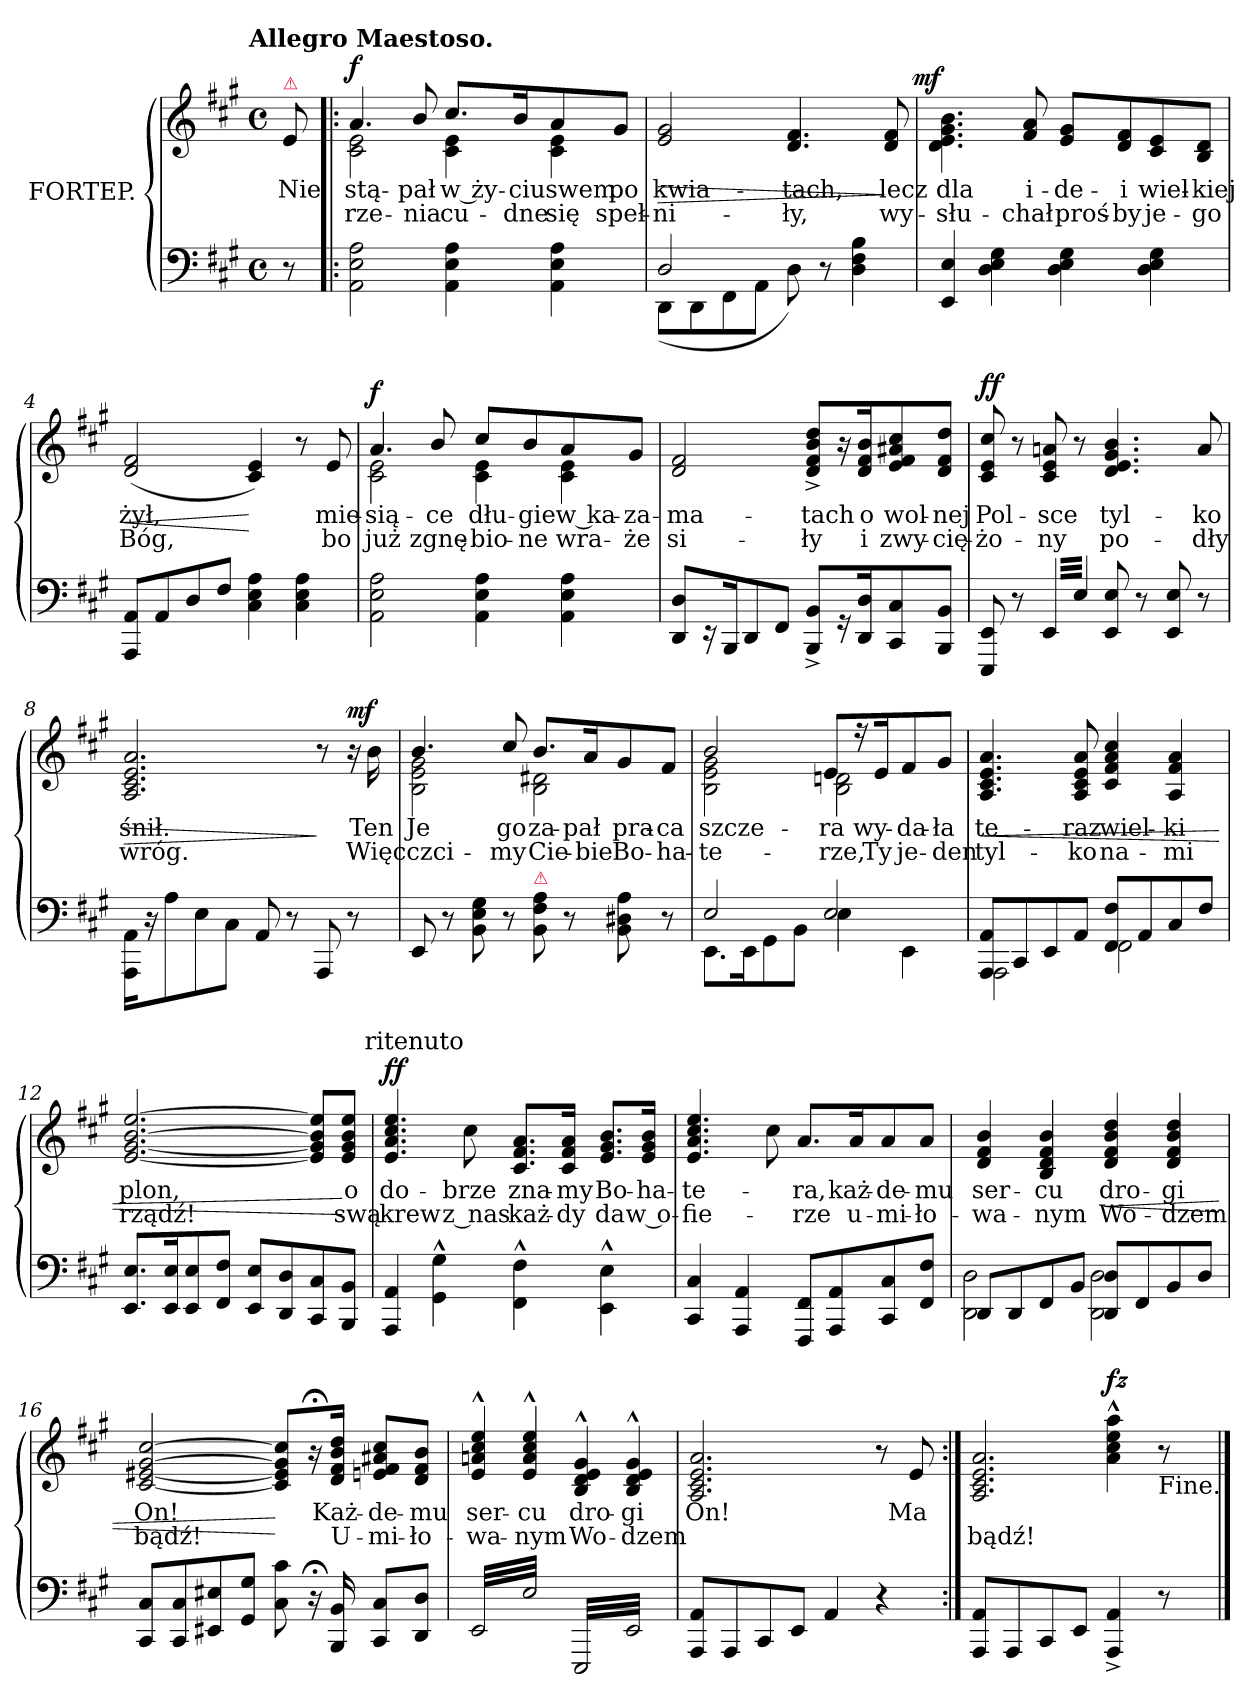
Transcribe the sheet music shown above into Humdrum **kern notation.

**kern	**kern	**text	**text	**dynam
*part1	*part1	*part1	*part1	*part1
*staff2	*staff1	*staff1	*staff1	*staff1/2
*I"FORTEP.	*	*	*	*
*clefF4	*clefG2	*	*	*
*k[f#c#g#]	*k[f#c#g#]	*	*	*
*A:	*A:	*	*	*
!!LO:TX:omd:t=Allegro Maestoso.
*M4/4	*M4/4	*	*	*
*met(c)	*met(c)	*	*	*
*MM132	*MM132	*	*	*
=	=	=	=	=
!	!LO:TX:a:color=crimson:t=⚠	!	!	!
8r	8e/	Nie	.	.
=1!|:	=1!|:	=1!|:	=1!|:	=1!|:
*	*^	*	*	*
!	!	!	!	!	!LO:DY:b
2AA\ 2E\ 2A\	4.a/	2c#\ 2e\	stą-	rze-	f
.	8b/	.	-pał	-nia	.
4AA\ 4E\ 4A\	8.cc#/L	4c#\ 4e\	w ży-	cu-	.
.	16b/K	.	-ciu	-dne	.
4AA\ 4E\ 4A\	8a/	4c#\ 4e\	swem	się	.
.	8g#/J	.	po	speł-	.
*	*v	*v	*	*	*
=2	=2	=2	=2	=2
*^	*	*	*	*
2D/	(>8DD\L	2e/ 2g#/	kwia-	-ni-	>
.	8DD\	.	.	.	.
.	8FF#\	.	.	.	.
.	8AA\J	.	.	.	.
2ryy	8D\)	4.d/ 4.f#/	-tach,	-ły,	.
.	8r	.	.	.	.
.	4D\ 4F#\ 4B\	.	.	.	.
.	.	8d/ 8f#/	lecz	wy-	]
*v	*v	*	*	*	*
=3	=3	=3	=3	=3
!	!	!	!	!LO:DY:b:rj
4EE/ 4E/	4.d\ 4.e\ 4.g#\ 4.b\	dla	-słu-	mf
4D\ 4E\ 4G#\	.	.	.	.
.	8f#/ 8a/	i-	-chał	.
4D\ 4E\ 4G#\	8e/ 8g#/L	-de-	proś-	.
.	8d/ 8f#/	-i	-by	.
4D\ 4E\ 4G#\	8c#/ 8e/	wiel-	je-	.
.	8B/ 8d/J	-kiej	-go	.
=4	=4	=4	=4	=4
8AAA/ 8AA/L	(>2d/ 2f#/	żył,	Bóg,	<
8AA/	.	.	.	.
8D/	.	.	.	.
8F#/J	.	.	.	.
4C#\ 4E\ 4A\	4c#/ 4e/)	.	.	[
4C#\ 4E\ 4A\	8r	.	.	.
.	8e/	mie-	bo	.
=5	=5	=5	=5	=5
*	*^	*	*	*
!	!	!	!	!	!LO:DY:b
2AA\ 2E\ 2A\	4.a/	2c#\ 2e\	-sią-	już	f
.	8b/	.	-ce	zgnę-	.
4AA\ 4E\ 4A\	8cc#/L	4c#\ 4e\	dłu-	-bio-	.
.	8b/	.	-gie	-ne	.
4AA\ 4E\ 4A\	8a/	4c#\ 4e\	w ka-	wra-	.
.	8g#/J	.	-za-	-że	.
*	*v	*v	*	*	*
=6	=6	=6	=6	=6
8DD/ 8D/L	2d/ 2f#/	-ma-	si-	.
16r	.	.	.	.
16BBB/K	.	.	.	.
8DD/	.	.	.	.
8FF#/J	.	.	.	.
8BBB^/ 8BB^/L	8d^/ 8f#^/ 8b^/ 8dd^/L	-tach	-ły	.
16r	16r	.	.	.
16DD/ 16D/K	16d/ 16f#/ 16b/K	o	i	.
8CC#/ 8C#/	8e/ 8f#/ 8a#X/ 8cc#/	wol-	zwy-	.
8BBB/ 8BB/J	8d/ 8f#/ 8dd/J	-nej	-cię-	.
=7	=7	=7	=7	=7
!	!	!	!	!LO:DY:b
8EEE/ 8EE/	8c#/ 8e/ 8cc#/	Pol-	-żo-	ff
8r	8r	.	.	.
*tremolo	*	*	*	*
32EE/LLL	8c#/ 8e/ 8an/	-sce	-ny	.
32E/	.	.	.	.
32EE/	.	.	.	.
32E/	.	.	.	.
32EE/	8r	.	.	.
32E/	.	.	.	.
32EE/	.	.	.	.
32E/JJJ	.	.	.	.
*Xtremolo	*	*	*	*
8EE/ 8E/	4.d/ 4.e/ 4.g#/ 4.b/	tyl-	po-	.
.	.	.	.	.
.	.	.	.	.
.	.	.	.	.
8r	.	.	.	.
8EE/ 8E/	.	.	.	.
8r	8a/	-ko	-dły	.
=8	=8	=8	=8	=8
16AAA\ 16AA\KL	2.A/ 2.c#/ 2.e/ 2.a/	śnił.	wróg.	>
16r	.	.	.	.
8A\	.	.	.	.
8E\	.	.	.	.
8C#\J	.	.	.	.
8AA/	.	.	.	.
8r	.	.	.	.
8AAA/	8r	.	.	]
!	!	!	!	!LO:DY:b
8r	16r	.	.	mf
.	16b\	Ten	Więc	.
=9	=9	=9	=9	=9
*	*^	*	*	*
8EE/	4.b/	2B\ 2e\ 2g#\	Je	czci-	.
8r	.	.	.	.	.
8BB\ 8E\ 8G#\	.	.	.	.	.
8r	8cc#/	.	go	-my	.
!LO:TX:a:color=crimson:t=⚠	!	!	!	!	!
8BB\ 8F#\ 8A\	8.b/L	2B\ 2d#X\	za-	Cie-	.
8r	.	.	.	.	.
.	16a/K	.	-pał	-bie	.
8BB\ 8D#X\ 8A\	8g#/	.	pra-	Bo-	.
8r	8f#/J	.	-ca	-ha-	.
=10	=10	=10	=10	=10	=10
*^	*	*	*	*	*
2E/	8.EE\L	2b/	2B\ 2e\ 2g#\	szcze-	-te-	.
.	16EE\K	.	.	.	.	.
.	8GG#\	.	.	.	.	.
.	8BB\J	.	.	.	.	.
2E/	4E\	8e/L	2B\ 2dn\	-ra	-rze,	.
.	.	16r	.	.	.	.
.	.	16e/K	.	wy-	Ty	.
.	4EE\	8f#/	.	-da-	je-	.
.	.	8g#/J	.	-ła	-den	.
*	*	*v	*v	*	*	*
=11	=11	=11	=11	=11	=11
8AAA/ 8AA/L	2AAA\	4.A/ 4.c#/ 4.e/ 4.a/	te-	tyl-	<
8CC#/	.	.	.	.	.
8EE/	.	.	.	.	.
8AA/J	.	8A/ 8c#/ 8e/ 8a/	-raz	-ko	.
8FF#/ 8F#/L	2FF#\	4c#/ 4f#/ 4a/ 4cc#/	wiel-	na-	.
8AA/	.	.	.	.	.
8C#/	.	4A/ 4f#/ 4a/	-ki	-mi	.
8F#/J	.	.	.	.	.
*v	*v	*	*	*	*
=12	=12	=12	=12	=12
8.EE/ 8.E/L	[2.e/ [2.g#/ [2.b/ [2.ee/	plon,	rządź!	.
16EE/ 16E/K	.	.	.	.
8EE/ 8E/	.	.	.	.
8FF#/ 8F#/J	.	.	.	.
8EE/ 8E/L	.	.	.	.
8DD/ 8D/	.	.	.	.
8CC#/ 8C#/	8e]/ 8g#]/ 8b]/ 8ee]/L	.	.	.
8BBB/ 8BB/J	8e/ 8g#/ 8b/ 8ee/J	o	swą	[
=13	=13	=13	=13	=13
!	!	!	!	!LO:DY:b
4AAA/ 4AA/	4.e/ 4.a/ 4.cc#/ 4.ee/	do-	krew	ff
4GG#^^\ 4G#^^\	.	.	.	.
!	!LO:TX:a:rj:t=ritenuto	!	!	!
.	8cc#\	-brze	z nas	.
4FF#^^\ 4F#^^\	8.c#/ 8.f#/ 8.a/L	zna-	każ-	.
.	16c#/ 16f#/ 16a/Jk	-my	-dy	.
4EE^^\ 4E^^\	8.e/ 8.g#/ 8.b/L	Bo-	da	.
.	16e/ 16g#/ 16b/Jk	-ha-	w o-	.
=14	=14	=14	=14	=14
4CC#/ 4C#/	4.e/ 4.a/ 4.cc#/ 4.ee/	-te-	-fie-	.
4AAA/ 4AA/	.	.	.	.
.	8cc#\	.	.	.
8FFF#/ 8FF#/L	8.a/L	-ra,	-rze	.
8AAA/ 8AA/	.	.	.	.
.	16a/K	każ-	u-	.
8CC#/ 8C#/	8a/	-de-	-mi-	.
8FF#/ 8F#/J	8a/J	-mu	-ło-	.
=15	=15	=15	=15	=15
*^	*	*	*	*
8DD/L	2DD\ 2D\	4d/ 4f#/ 4b/	ser-	-wa-	.
8DD/	.	.	.	.	.
8FF#/	.	4B/ 4d/ 4f#/ 4b/	-cu	-nym	.
8BB/J	.	.	.	.	.
8DD/ 8D/L	2DD\ 2D\	4d/ 4f#/ 4b/ 4dd/	dro-	Wo-	<
8FF#/	.	.	.	.	.
8BB/	.	4d/ 4f#/ 4b/ 4dd/	-gi	-dzem	.
8D/J	.	.	.	.	.
*v	*v	*	*	*	*
=16	=16	=16	=16	=16
8CC#/ 8C#/L	[2c#/ [2e#X/ [2g#/ [2cc#/	On!	bądź!	.
8CC#/ 8C#/	.	.	.	.
8EE#X/ 8E#X/	.	.	.	.
8GG#/ 8G#/J	.	.	.	.
8C#\ 8c#\	8c#]/ 8e#]/ 8g#]/ 8cc#]/L	.	.	[
16r;<	16r;<	.	.	.
16BBB/ 16BB/	16d/ 16f#/ 16b/ 16dd/Jk	Każ-	U-	.
8CC#/ 8C#/L	8en/ 8f#/ 8a#X/ 8cc#/L	-de-	-mi-	.
8DD/ 8D/J	8d/ 8f#/ 8b/J	-mu	-ło-	.
=17	=17	=17	=17	=17
*tremolo	*	*	*	*
32EE/LLL	4e^^/ 4an^^/ 4cc#^^/ 4ee^^/	ser-	-wa-	.
32E/	.	.	.	.
32EE/	.	.	.	.
32E/	.	.	.	.
32EE/	.	.	.	.
32E/	.	.	.	.
32EE/	.	.	.	.
32E/	.	.	.	.
32EE/	4e^^/ 4a^^/ 4cc#^^/ 4ee^^/	-cu	-nym	.
32E/	.	.	.	.
32EE/	.	.	.	.
32E/	.	.	.	.
32EE/	.	.	.	.
32E/	.	.	.	.
32EE/	.	.	.	.
32E/JJJ	.	.	.	.
32EEE/LLL	4B^^/ 4d^^/ 4e^^/ 4g#^^/	dro-	Wo-	.
32EE/	.	.	.	.
32EEE/	.	.	.	.
32EE/	.	.	.	.
32EEE/	.	.	.	.
32EE/	.	.	.	.
32EEE/	.	.	.	.
32EE/	.	.	.	.
32EEE/	4B^^/ 4d^^/ 4e^^/ 4g#^^/	-gi	-dzem	.
32EE/	.	.	.	.
32EEE/	.	.	.	.
32EE/	.	.	.	.
32EEE/	.	.	.	.
32EE/	.	.	.	.
32EEE/	.	.	.	.
32EE/JJJ	.	.	.	.
*Xtremolo	*	*	*	*
=18	=18	=18	=18	=18
8AAA/ 8AA/L	2.A/ 2.c#/ 2.e/ 2.a/	On!	.	.
.	.	.	.	.
.	.	.	.	.
.	.	.	.	.
8AAA/	.	.	.	.
.	.	.	.	.
.	.	.	.	.
.	.	.	.	.
8CC#/	.	.	.	.
8EE/J	.	.	.	.
4AA/	.	.	.	.
4r	8r	.	.	.
.	8e/	Ma	.	.
=19:|!	=19:|!	=19:|!	=19:|!	=19:|!
!	!LO:N:vis=2.	!	!	!
8AAA/ 8AA/L	2A/ 2c#/ 2e/ 2a/	.	bądź!	.
8AAA/	.	.	.	.
8CC#/	.	.	.	.
8EE/J	.	.	.	.
!	!	!	!	!LO:DY:b
4AAA^/ 4AA^/	4a^^\ 4cc#^^\ 4ee^^\ 4aa^^\	.	.	fz
!	!LO:TX:b:t=Fine.	!	!	!
8r	8r	.	.	.
==	==	==	==	==
*-	*-	*-	*-	*-
